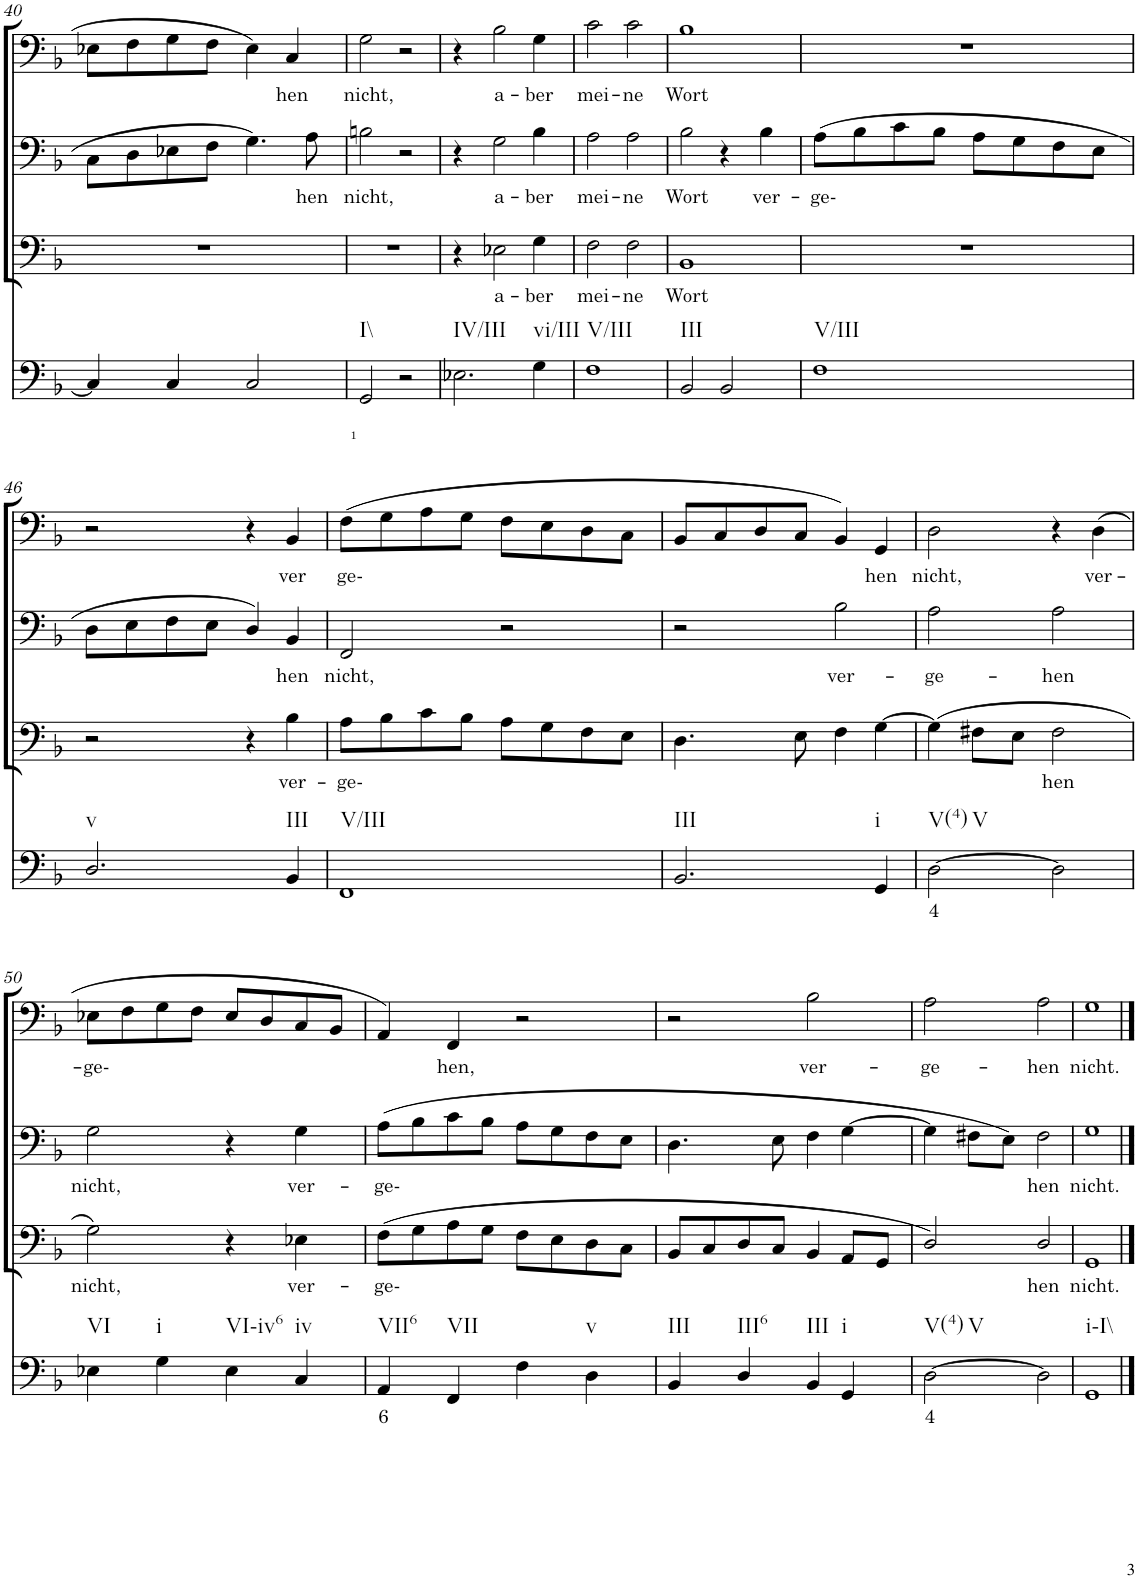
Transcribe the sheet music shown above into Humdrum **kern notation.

**kern	**text	**kern	**text	**kern	**text	**kern	**text
*part4	*part4	*part3	*part3	*part2	*part2	*part1	*part1
*staff4	*staff4	*staff3	*staff3	*staff2	*staff2	*staff1	*staff1
*I"Continuo	*	*I"Bass III	*	*I"Bass II	*	*I"Bass I	*
!!LO:PB:g=z
*clefF4	*	*clefF4	*	*clefF4	*	*clefF4	*
*k[b-]	*	*k[b-]	*	*k[b-]	*	*k[b-]	*
*M4/4	*	*M4/4	*	*M4/4	*	*M4/4	*
=40	=40	=40	=40	=40	=40	=40	=40
4C/]	.	1r	.	8C\L	.	8E-X\L	.
.	.	.	.	8D\	.	8F\	.
4C/	.	.	.	8E-X\	.	8G\	.
.	.	.	.	8F\J	.	8F\J	.
2C/	.	.	.	4.G\	.	4E-\	.
!	!	!	!	!	!	!	!LO:LY:b
.	.	.	.	.	.	4C/	hen
!	!	!	!	!	!LO:LY:b	!	!
.	.	.	.	8A\	hen	.	.
=41	=41	=41	=41	=41	=41	=41	=41
!LO:TX:b:t=1	!	!	!	!	!	!	!
!LO:TX:b:t=I\\	!	!	!	!	!	!	!
!	!	!	!	!	!LO:LY:b	!	!LO:LY:b
2GG/	.	1r	.	2Bn\	nicht,	2G\	nicht,
2r	.	.	.	2r	.	2r	.
=42	=42	=42	=42	=42	=42	=42	=42
!LO:TX:b:t=IV/III	!	!	!	!	!	!	!
2.E-X\	.	4r	.	4r	.	4r	.
!	!	!	!LO:LY:b	!	!LO:LY:b	!	!LO:LY:b
.	.	2E-X\	a-	2G\	a-	2B-\	a-
!LO:TX:b:t=vi/III	!	!	!	!	!	!	!
!	!	!	!LO:LY:b	!	!LO:LY:b	!	!LO:LY:b
4G\	.	4G\	ber	4B-\	ber	4G\	ber
=43	=43	=43	=43	=43	=43	=43	=43
!LO:TX:b:t=V/III	!	!	!	!	!	!	!
!	!	!	!LO:LY:b	!	!LO:LY:b	!	!LO:LY:b
1F	.	2F\	mei-	2A\	mei-	2c\	mei-
!	!	!	!LO:LY:b	!	!LO:LY:b	!	!LO:LY:b
.	.	2F\	ne	2A\	ne	2c\	ne
=44	=44	=44	=44	=44	=44	=44	=44
!LO:TX:b:t=III	!	!	!	!	!	!	!
!	!	!	!LO:LY:b	!	!LO:LY:b	!	!LO:LY:b
2BB-/	.	1BB-	Wort	2B-\	Wort	1B-	Wort
2BB-/	.	.	.	4r	.	.	.
!	!	!	!	!	!LO:LY:b	!	!
.	.	.	.	4B-\	ver-	.	.
=45	=45	=45	=45	=45	=45	=45	=45
!LO:TX:b:t=V/III	!	!	!	!	!	!	!
!	!	!	!	!	!LO:LY:b	!	!
1F	.	1r	.	(8A\L	ge-	1r	.
.	.	.	.	8B-\	.	.	.
.	.	.	.	8c\	.	.	.
.	.	.	.	8B-\J	.	.	.
.	.	.	.	8A\L	.	.	.
.	.	.	.	8G\	.	.	.
.	.	.	.	8F\	.	.	.
.	.	.	.	8E\J	.	.	.
!!LO:LB:g=z
=46	=46	=46	=46	=46	=46	=46	=46
!LO:TX:b:t=v	!	!	!	!	!	!	!
2.D/	.	2r	.	8D\L	.	2r	.
.	.	.	.	8E\	.	.	.
.	.	.	.	8F\	.	.	.
.	.	.	.	8E\J	.	.	.
.	.	4r	.	4D/)	.	4r	.
!LO:TX:b:t=III	!	!	!	!	!	!	!
!	!	!	!LO:LY:b	!	!LO:LY:b	!	!LO:LY:b
4BB-/	.	4B-\	ver-	4BB-/	hen	4BB-/	ver
=47	=47	=47	=47	=47	=47	=47	=47
!LO:TX:b:t=V/III	!	!	!	!	!	!	!
!	!	!	!LO:LY:b	!	!LO:LY:b	!	!LO:LY:b
1FF	.	8A\L	ge-	2FF/	nicht,	(8F\L	ge-
.	.	8B-\	.	.	.	8G\	.
.	.	8c\	.	.	.	8A\	.
.	.	8B-\J	.	.	.	8G\J	.
.	.	8A\L	.	2r	.	8F\L	.
.	.	8G\	.	.	.	8E\	.
.	.	8F\	.	.	.	8D\	.
.	.	8E\J	.	.	.	8C\J	.
=48	=48	=48	=48	=48	=48	=48	=48
!LO:TX:b:t=III	!	!	!	!	!	!	!
2.BB-/	.	4.D\	.	2r	.	8BB-/L	.
.	.	.	.	.	.	8C/	.
.	.	.	.	.	.	8D/	.
.	.	8E\	.	.	.	8C/J	.
!	!	!	!	!	!LO:LY:b	!	!
.	.	4F\	.	2B-\	ver-	4BB-/)	.
!LO:TX:b:t=i	!	!	!	!	!	!	!
!	!	!	!	!	!	!	!LO:LY:b
4GG/	.	[4G\	.	.	.	4GG/	hen
=49	=49	=49	=49	=49	=49	=49	=49
!LO:TX:b:t=V(4)	!	!	!	!	!	!	!
!LO:TX:b:t=V	!	!	!	!	!	!	!
!	!LO:LY:b	!	!	!	!LO:LY:b	!	!LO:LY:b
[2D\	4	(4G\]	.	2A\	ge-	2D\	nicht,
.	.	8F#X\L	.	.	.	.	.
.	.	8E\J	.	.	.	.	.
!	!	!	!LO:LY:b	!	!LO:LY:b	!	!
2D\]	.	2F#\	hen	2A\	hen	4r	.
!	!	!	!	!	!	!	!LO:LY:b
.	.	.	.	.	.	(4D\	ver-
!!LO:LB:g=z
=50	=50	=50	=50	=50	=50	=50	=50
!LO:TX:b:t=VI	!	!	!	!	!	!	!
!	!	!	!LO:LY:b	!	!LO:LY:b	!	!LO:LY:b
4E-X\	.	2G\)	nicht,	2G\	nicht,	8E-X\L	ge-
.	.	.	.	.	.	8F\	.
!LO:TX:b:t=i	!	!	!	!	!	!	!
4G\	.	.	.	.	.	8G\	.
.	.	.	.	.	.	8F\J	.
!LO:TX:b:t=VI-iv6	!	!	!	!	!	!	!
4E-\	.	4r	.	4r	.	8E-/L	.
.	.	.	.	.	.	8D/	.
!LO:TX:b:t=iv	!	!	!	!	!	!	!
!	!	!	!LO:LY:b	!	!LO:LY:b	!	!
4C/	.	4E-X\	ver-	4G\	ver-	8C/	.
.	.	.	.	.	.	8BB-/J	.
=51	=51	=51	=51	=51	=51	=51	=51
!LO:TX:b:t=VII6	!	!	!	!	!	!	!
!	!LO:LY:b	!	!LO:LY:b	!	!LO:LY:b	!	!
4AA/	6	(8F\L	ge-	(8A\L	ge-	4AA/)	.
.	.	8G\	.	8B-\	.	.	.
!LO:TX:b:t=VII	!	!	!	!	!	!	!
!	!	!	!	!	!	!	!LO:LY:b
4FF/	.	8A\	.	8c\	.	4FF/	hen,
.	.	8G\J	.	8B-\J	.	.	.
4F\	.	8F\L	.	8A\L	.	2r	.
.	.	8E\	.	8G\	.	.	.
!LO:TX:b:t=v	!	!	!	!	!	!	!
4D\	.	8D\	.	8F\	.	.	.
.	.	8C\J	.	8E\J	.	.	.
=52	=52	=52	=52	=52	=52	=52	=52
!LO:TX:b:t=III	!	!	!	!	!	!	!
4BB-/	.	8BB-/L	.	4.D\	.	2r	.
.	.	8C/	.	.	.	.	.
!LO:TX:b:t=III6	!	!	!	!	!	!	!
4D/	.	8D/	.	.	.	.	.
.	.	8C/J	.	8E\	.	.	.
!LO:TX:b:t=III	!	!	!	!	!	!	!
!	!	!	!	!	!	!	!LO:LY:b
4BB-/	.	4BB-/	.	4F\	.	2B-\	ver-
!LO:TX:b:t=i	!	!	!	!	!	!	!
4GG/	.	8AA/L	.	[4G\	.	.	.
.	.	8GG/J	.	.	.	.	.
=53	=53	=53	=53	=53	=53	=53	=53
!LO:TX:b:t=V(4)	!	!	!	!	!	!	!
!LO:TX:b:t=V	!	!	!	!	!	!	!
!	!LO:LY:b	!	!	!	!	!	!LO:LY:b
[2D\	4	2D/)	.	4G\]	.	2A\	ge-
.	.	.	.	8F#X\L	.	.	.
.	.	.	.	8E\J)	.	.	.
!	!	!	!LO:LY:b	!	!LO:LY:b	!	!LO:LY:b
2D\]	.	2D/	hen	2F#\	hen	2A\	hen
=54	=54	=54	=54	=54	=54	=54	=54
!LO:TX:b:t=i\\-I\\	!	!	!	!	!	!	!
!	!	!	!LO:LY:b	!	!LO:LY:b	!	!LO:LY:b
1GG	.	1GG	nicht.	1G	nicht.	1G	nicht.
==	==	==	==	==	==	==	==
*-	*-	*-	*-	*-	*-	*-	*-
